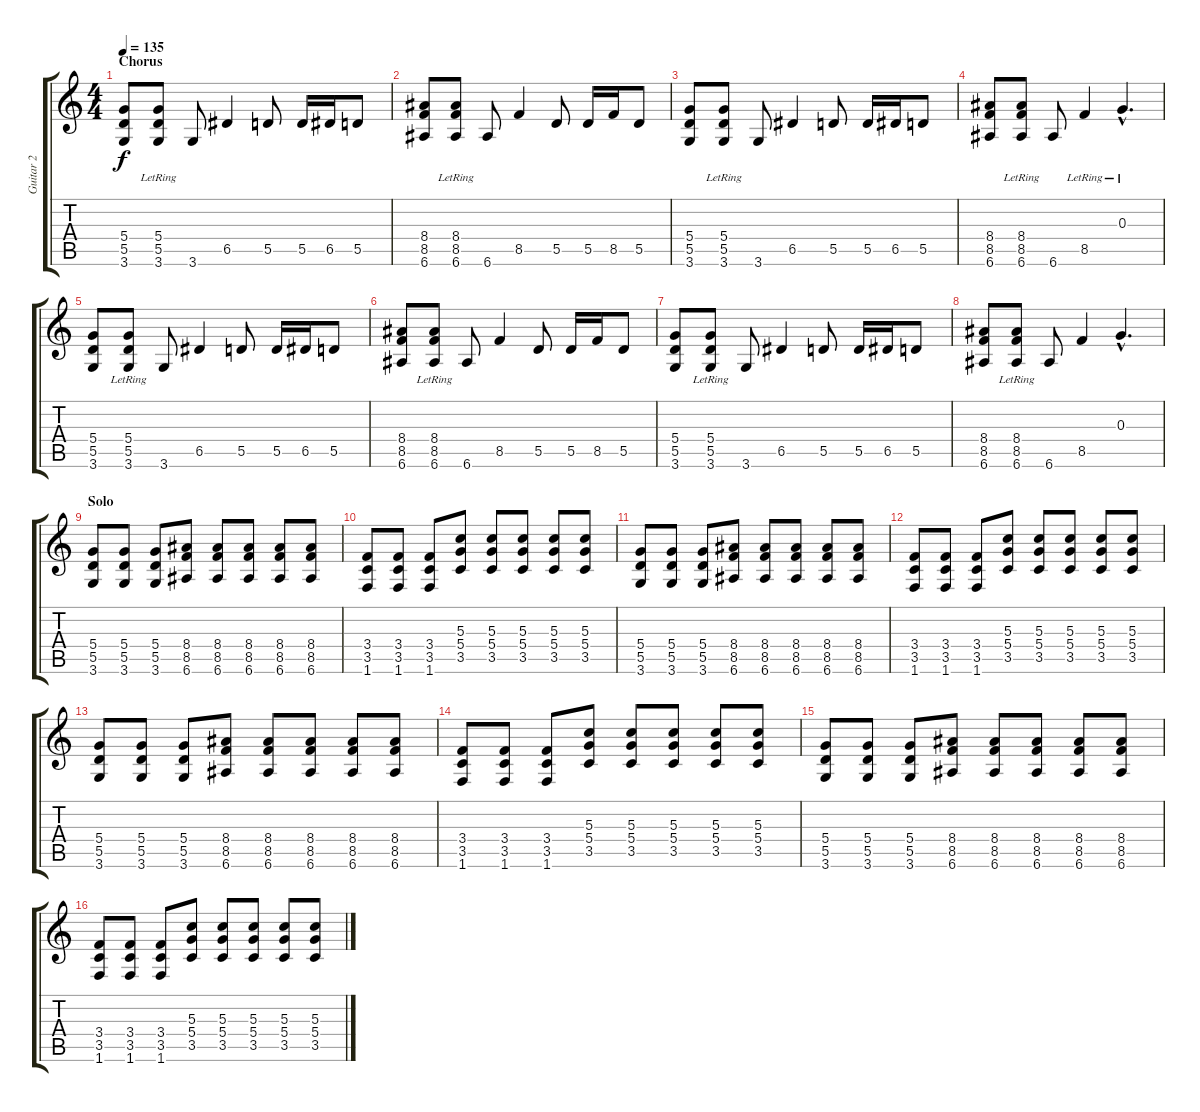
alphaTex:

\track ("Guitar 2" "Guitar 2") {instrument distortionguitar}
\staff {score tabs}
\tuning (E4 B3 G3 D3 A2 E2) {hide}
\ts (4 4)
\section ("" "Chorus")
\tempo 135
\clef g2
\ks c
(5.4 5.5 3.6).8{dy f} (5.4 5.5{lr} 3.6).8 3.6.8 6.5.4 5.5.8 5.5.16 6.5.16 5.5.8 |
(8.4 8.5 6.6).8 (8.4 8.5{lr} 6.6).8 6.6.8 8.5.4 5.5.8 5.5.16 8.5.16 5.5.8 |
(5.4 5.5 3.6).8 (5.4 5.5{lr} 3.6).8 3.6.8 6.5.4 5.5.8 5.5.16 6.5.16 5.5.8 |
(8.4 8.5 6.6).8 (8.4 8.5{lr} 6.6).8 6.6.8 8.5{lr}.4 0.3{hac lr}.4{d} |
(5.4 5.5 3.6).8 (5.4 5.5{lr} 3.6).8 3.6.8 6.5.4 5.5.8 5.5.16 6.5.16 5.5.8 |
(8.4 8.5 6.6).8 (8.4 8.5{lr} 6.6).8 6.6.8 8.5.4 5.5.8 5.5.16 8.5.16 5.5.8 |
(5.4 5.5 3.6).8 (5.4 5.5{lr} 3.6).8 3.6.8 6.5.4 5.5.8 5.5.16 6.5.16 5.5.8 |
(8.4 8.5 6.6).8 (8.4 8.5{lr} 6.6).8 6.6.8 8.5.4 0.3{hac}.4{d} |
\section ("" "Solo")
(5.4 5.5 3.6).8 (5.4 5.5 3.6).8 (5.4 5.5 3.6).8 (8.4 8.5 6.6).8 (8.4 8.5 6.6).8 (8.4 8.5 6.6).8 (8.4 8.5 6.6).8 (8.4 8.5 6.6).8 |
(3.4 3.5 1.6).8 (3.4 3.5 1.6).8 (3.4 3.5 1.6).8 (5.3 5.4 3.5).8 (5.3 5.4 3.5).8 (5.3 5.4 3.5).8 (5.3 5.4 3.5).8 (5.3 5.4 3.5).8 |
(5.4 5.5 3.6).8 (5.4 5.5 3.6).8 (5.4 5.5 3.6).8 (8.4 8.5 6.6).8 (8.4 8.5 6.6).8 (8.4 8.5 6.6).8 (8.4 8.5 6.6).8 (8.4 8.5 6.6).8 |
(3.4 3.5 1.6).8 (3.4 3.5 1.6).8 (3.4 3.5 1.6).8 (5.3 5.4 3.5).8 (5.3 5.4 3.5).8 (5.3 5.4 3.5).8 (5.3 5.4 3.5).8 (5.3 5.4 3.5).8 |
(5.4 5.5 3.6).8 (5.4 5.5 3.6).8 (5.4 5.5 3.6).8 (8.4 8.5 6.6).8 (8.4 8.5 6.6).8 (8.4 8.5 6.6).8 (8.4 8.5 6.6).8 (8.4 8.5 6.6).8 |
(3.4 3.5 1.6).8 (3.4 3.5 1.6).8 (3.4 3.5 1.6).8 (5.3 5.4 3.5).8 (5.3 5.4 3.5).8 (5.3 5.4 3.5).8 (5.3 5.4 3.5).8 (5.3 5.4 3.5).8 |
(5.4 5.5 3.6).8 (5.4 5.5 3.6).8 (5.4 5.5 3.6).8 (8.4 8.5 6.6).8 (8.4 8.5 6.6).8 (8.4 8.5 6.6).8 (8.4 8.5 6.6).8 (8.4 8.5 6.6).8 |
(3.4 3.5 1.6).8 (3.4 3.5 1.6).8 (3.4 3.5 1.6).8 (5.3 5.4 3.5).8 (5.3 5.4 3.5).8 (5.3 5.4 3.5).8 (5.3 5.4 3.5).8 (5.3 5.4 3.5).8
